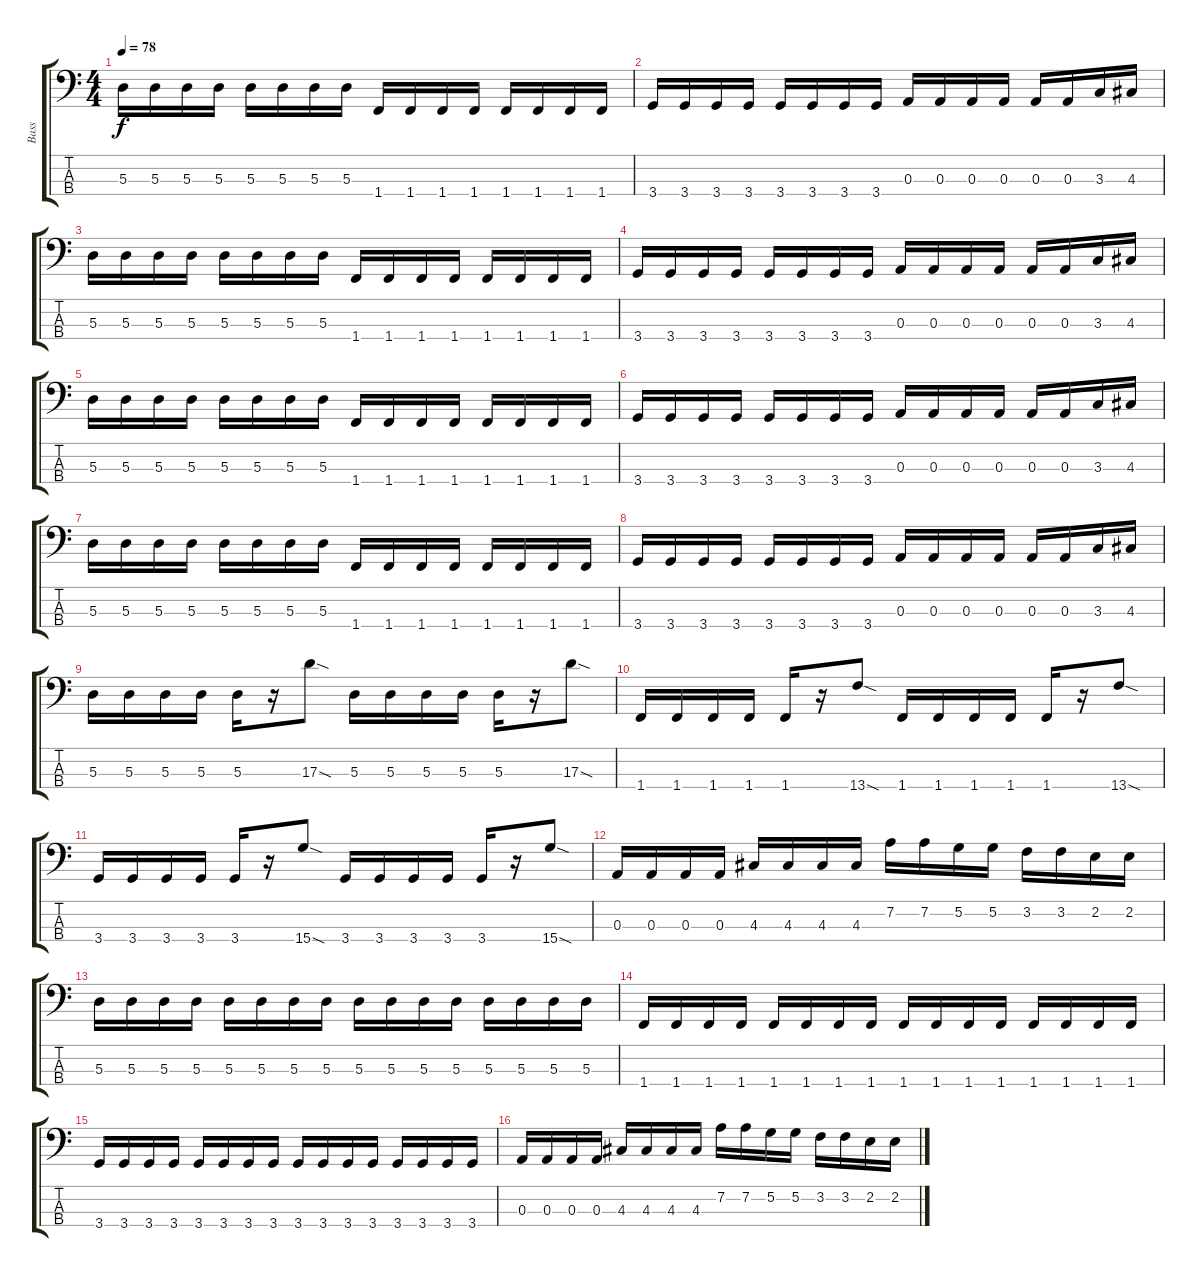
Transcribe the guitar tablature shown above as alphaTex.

\track ("Bass" "Bass") {instrument electricbasspick}
\staff {score tabs}
\tuning (G2 D2 A1 E1) {hide}
\ts (4 4)
\tempo 78
\clef f4
\ks c
5.3.16{dy f} 5.3.16 5.3.16 5.3.16 5.3.16 5.3.16 5.3.16 5.3.16 1.4.16 1.4.16 1.4.16 1.4.16 1.4.16 1.4.16 1.4.16 1.4.16 |
3.4.16 3.4.16 3.4.16 3.4.16 3.4.16 3.4.16 3.4.16 3.4.16 0.3.16 0.3.16 0.3.16 0.3.16 0.3.16 0.3.16 3.3.16 4.3.16 |
5.3.16 5.3.16 5.3.16 5.3.16 5.3.16 5.3.16 5.3.16 5.3.16 1.4.16 1.4.16 1.4.16 1.4.16 1.4.16 1.4.16 1.4.16 1.4.16 |
3.4.16 3.4.16 3.4.16 3.4.16 3.4.16 3.4.16 3.4.16 3.4.16 0.3.16 0.3.16 0.3.16 0.3.16 0.3.16 0.3.16 3.3.16 4.3.16 |
5.3.16 5.3.16 5.3.16 5.3.16 5.3.16 5.3.16 5.3.16 5.3.16 1.4.16 1.4.16 1.4.16 1.4.16 1.4.16 1.4.16 1.4.16 1.4.16 |
3.4.16 3.4.16 3.4.16 3.4.16 3.4.16 3.4.16 3.4.16 3.4.16 0.3.16 0.3.16 0.3.16 0.3.16 0.3.16 0.3.16 3.3.16 4.3.16 |
5.3.16 5.3.16 5.3.16 5.3.16 5.3.16 5.3.16 5.3.16 5.3.16 1.4.16 1.4.16 1.4.16 1.4.16 1.4.16 1.4.16 1.4.16 1.4.16 |
3.4.16 3.4.16 3.4.16 3.4.16 3.4.16 3.4.16 3.4.16 3.4.16 0.3.16 0.3.16 0.3.16 0.3.16 0.3.16 0.3.16 3.3.16 4.3.16 |
5.3.16 5.3.16 5.3.16 5.3.16 5.3.16 r.16 17.3{sod}.8 5.3.16 5.3.16 5.3.16 5.3.16 5.3.16 r.16 17.3{sod}.8 |
1.4.16 1.4.16 1.4.16 1.4.16 1.4.16 r.16 13.4{sod}.8 1.4.16 1.4.16 1.4.16 1.4.16 1.4.16 r.16 13.4{sod}.8 |
3.4.16 3.4.16 3.4.16 3.4.16 3.4.16 r.16 15.4{sod}.8 3.4.16 3.4.16 3.4.16 3.4.16 3.4.16 r.16 15.4{sod}.8 |
0.3.16 0.3.16 0.3.16 0.3.16 4.3.16 4.3.16 4.3.16 4.3.16 7.2.16 7.2.16 5.2.16 5.2.16 3.2.16 3.2.16 2.2.16 2.2.16 |
5.3.16 5.3.16 5.3.16 5.3.16 5.3.16 5.3.16 5.3.16 5.3.16 5.3.16 5.3.16 5.3.16 5.3.16 5.3.16 5.3.16 5.3.16 5.3.16 |
1.4.16 1.4.16 1.4.16 1.4.16 1.4.16 1.4.16 1.4.16 1.4.16 1.4.16 1.4.16 1.4.16 1.4.16 1.4.16 1.4.16 1.4.16 1.4.16 |
3.4.16 3.4.16 3.4.16 3.4.16 3.4.16 3.4.16 3.4.16 3.4.16 3.4.16 3.4.16 3.4.16 3.4.16 3.4.16 3.4.16 3.4.16 3.4.16 |
0.3.16 0.3.16 0.3.16 0.3.16 4.3.16 4.3.16 4.3.16 4.3.16 7.2.16 7.2.16 5.2.16 5.2.16 3.2.16 3.2.16 2.2.16 2.2.16
